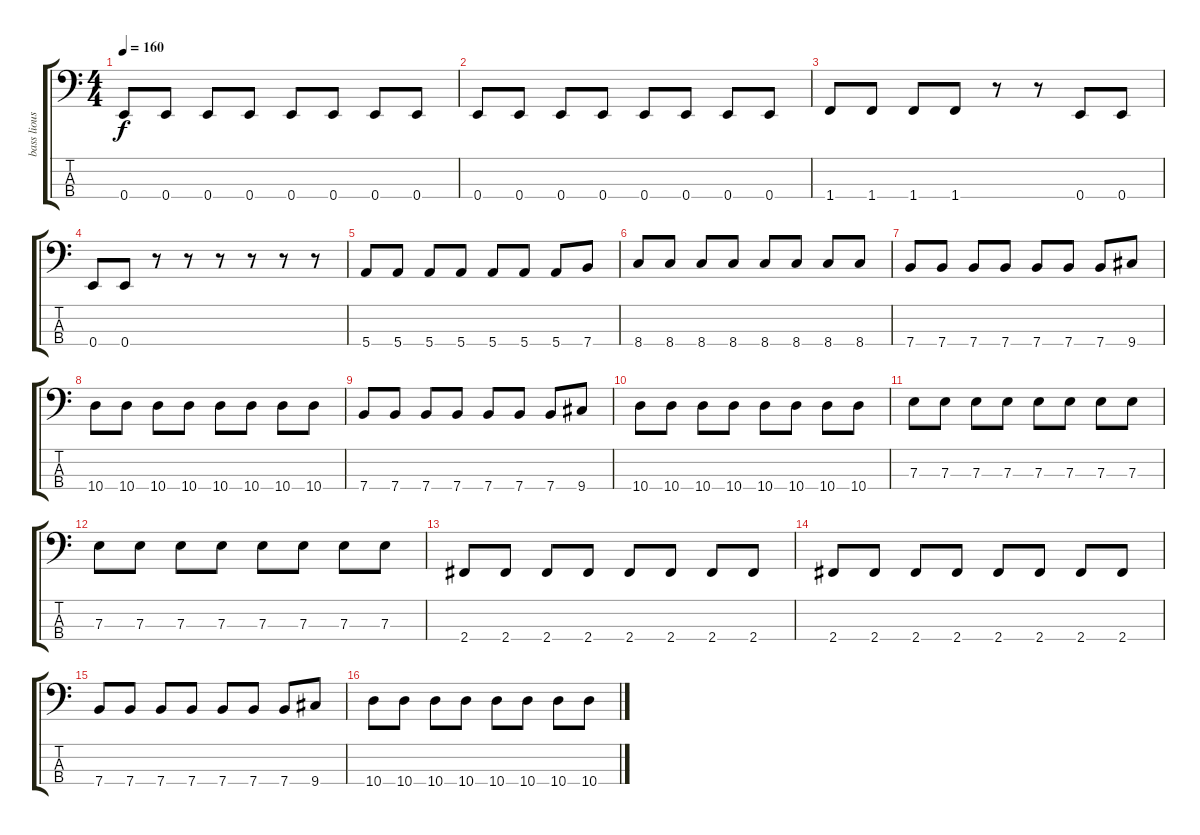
\track ("bass lious" "bass lious") {instrument electricbassfinger}
\staff {score tabs}
\tuning (G2 D2 A1 E1) {hide}
\ts (4 4)
\tempo 160
\clef f4
\ks c
0.4.8{dy f} 0.4.8 0.4.8 0.4.8 0.4.8 0.4.8 0.4.8 0.4.8 |
0.4.8 0.4.8 0.4.8 0.4.8 0.4.8 0.4.8 0.4.8 0.4.8 |
1.4.8 1.4.8 1.4.8 1.4.8 r.8 r.8 0.4.8 0.4.8 |
0.4.8 0.4.8 r.8 r.8 r.8 r.8 r.8 r.8 |
5.4.8 5.4.8 5.4.8 5.4.8 5.4.8 5.4.8 5.4.8 7.4.8 |
8.4.8 8.4.8 8.4.8 8.4.8 8.4.8 8.4.8 8.4.8 8.4.8 |
7.4.8 7.4.8 7.4.8 7.4.8 7.4.8 7.4.8 7.4.8 9.4.8 |
10.4.8 10.4.8 10.4.8 10.4.8 10.4.8 10.4.8 10.4.8 10.4.8 |
7.4.8 7.4.8 7.4.8 7.4.8 7.4.8 7.4.8 7.4.8 9.4.8 |
10.4.8 10.4.8 10.4.8 10.4.8 10.4.8 10.4.8 10.4.8 10.4.8 |
7.3.8 7.3.8 7.3.8 7.3.8 7.3.8 7.3.8 7.3.8 7.3.8 |
7.3.8 7.3.8 7.3.8 7.3.8 7.3.8 7.3.8 7.3.8 7.3.8 |
2.4.8 2.4.8 2.4.8 2.4.8 2.4.8 2.4.8 2.4.8 2.4.8 |
2.4.8 2.4.8 2.4.8 2.4.8 2.4.8 2.4.8 2.4.8 2.4.8 |
7.4.8 7.4.8 7.4.8 7.4.8 7.4.8 7.4.8 7.4.8 9.4.8 |
10.4.8 10.4.8 10.4.8 10.4.8 10.4.8 10.4.8 10.4.8 10.4.8
